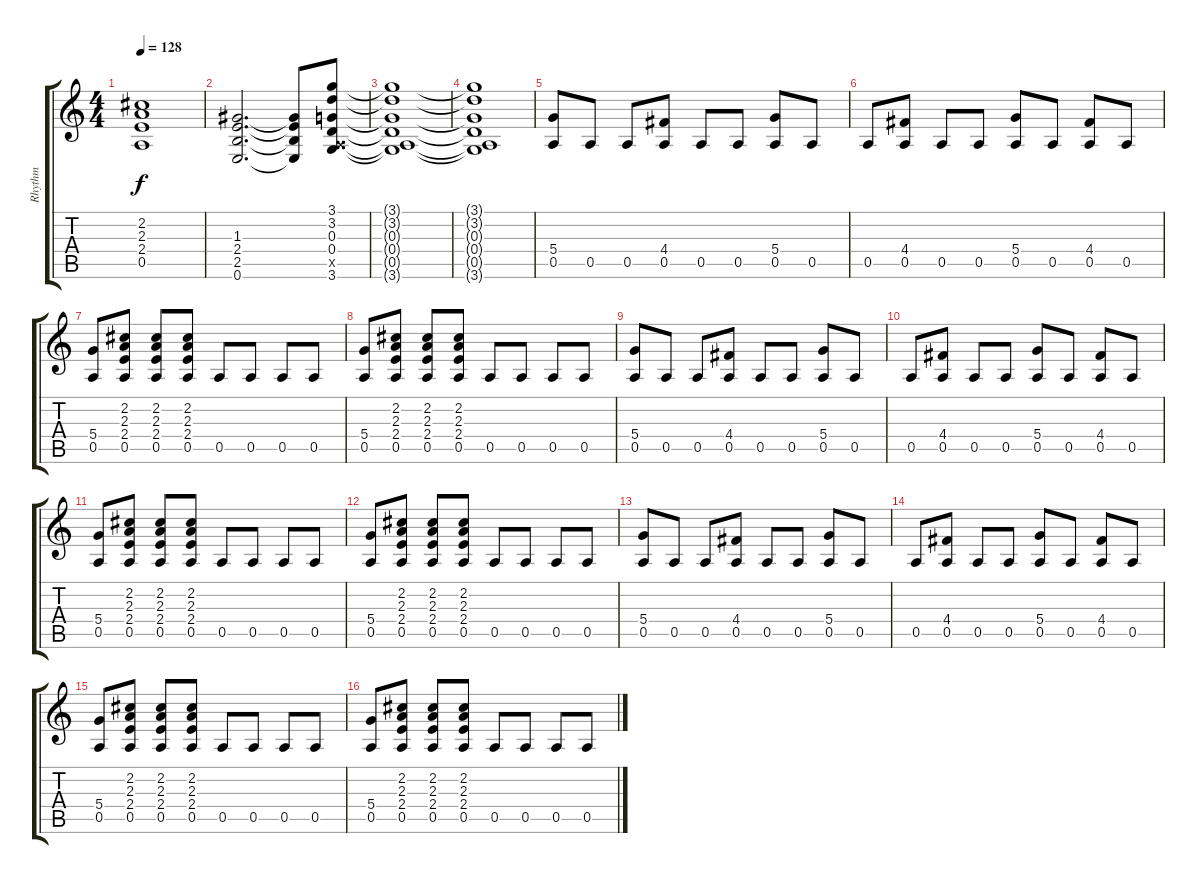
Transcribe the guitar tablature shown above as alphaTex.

\track ("Rhythm" "Rhythm") {instrument overdrivenguitar}
\staff {score tabs}
\tuning (E4 B3 G3 D3 A2 E2) {hide}
\ts (4 4)
\tempo 128
\clef g2
\ks c
(2.2{t} 2.3{t} 2.4{t} 0.5{t}).1{dy f} |
(1.3 2.4 2.5 0.6).2{d} (1.3{t} 2.4{t} 2.5{t} 0.6{t}).8 (3.1 3.2 0.3 0.4 0.5{x} 3.6).8 |
(3.1{t} 3.2{t} 0.3{t} 0.4{t} 0.5{t} 3.6{t}).1 |
(3.1{t} 3.2{t} 0.3{t} 0.4{t} 0.5{t} 3.6{t}).1 |
(5.4 0.5).8 0.5.8 0.5.8 (4.4 0.5).8 0.5.8 0.5.8 (5.4 0.5).8 0.5.8 |
0.5.8 (4.4 0.5).8 0.5.8 0.5.8 (5.4 0.5).8 0.5.8 (4.4 0.5).8 0.5.8 |
(5.4 0.5).8 (2.2 2.3 2.4 0.5).8 (2.2 2.3 2.4 0.5).8 (2.2 2.3 2.4 0.5).8 0.5.8 0.5.8 0.5.8 0.5.8 |
(5.4 0.5).8 (2.2 2.3 2.4 0.5).8 (2.2 2.3 2.4 0.5).8 (2.2 2.3 2.4 0.5).8 0.5.8 0.5.8 0.5.8 0.5.8 |
(5.4 0.5).8 0.5.8 0.5.8 (4.4 0.5).8 0.5.8 0.5.8 (5.4 0.5).8 0.5.8 |
0.5.8 (4.4 0.5).8 0.5.8 0.5.8 (5.4 0.5).8 0.5.8 (4.4 0.5).8 0.5.8 |
(5.4 0.5).8 (2.2 2.3 2.4 0.5).8 (2.2 2.3 2.4 0.5).8 (2.2 2.3 2.4 0.5).8 0.5.8 0.5.8 0.5.8 0.5.8 |
(5.4 0.5).8 (2.2 2.3 2.4 0.5).8 (2.2 2.3 2.4 0.5).8 (2.2 2.3 2.4 0.5).8 0.5.8 0.5.8 0.5.8 0.5.8 |
(5.4 0.5).8 0.5.8 0.5.8 (4.4 0.5).8 0.5.8 0.5.8 (5.4 0.5).8 0.5.8 |
0.5.8 (4.4 0.5).8 0.5.8 0.5.8 (5.4 0.5).8 0.5.8 (4.4 0.5).8 0.5.8 |
(5.4 0.5).8 (2.2 2.3 2.4 0.5).8 (2.2 2.3 2.4 0.5).8 (2.2 2.3 2.4 0.5).8 0.5.8 0.5.8 0.5.8 0.5.8 |
(5.4 0.5).8 (2.2 2.3 2.4 0.5).8 (2.2 2.3 2.4 0.5).8 (2.2 2.3 2.4 0.5).8 0.5.8 0.5.8 0.5.8 0.5.8
